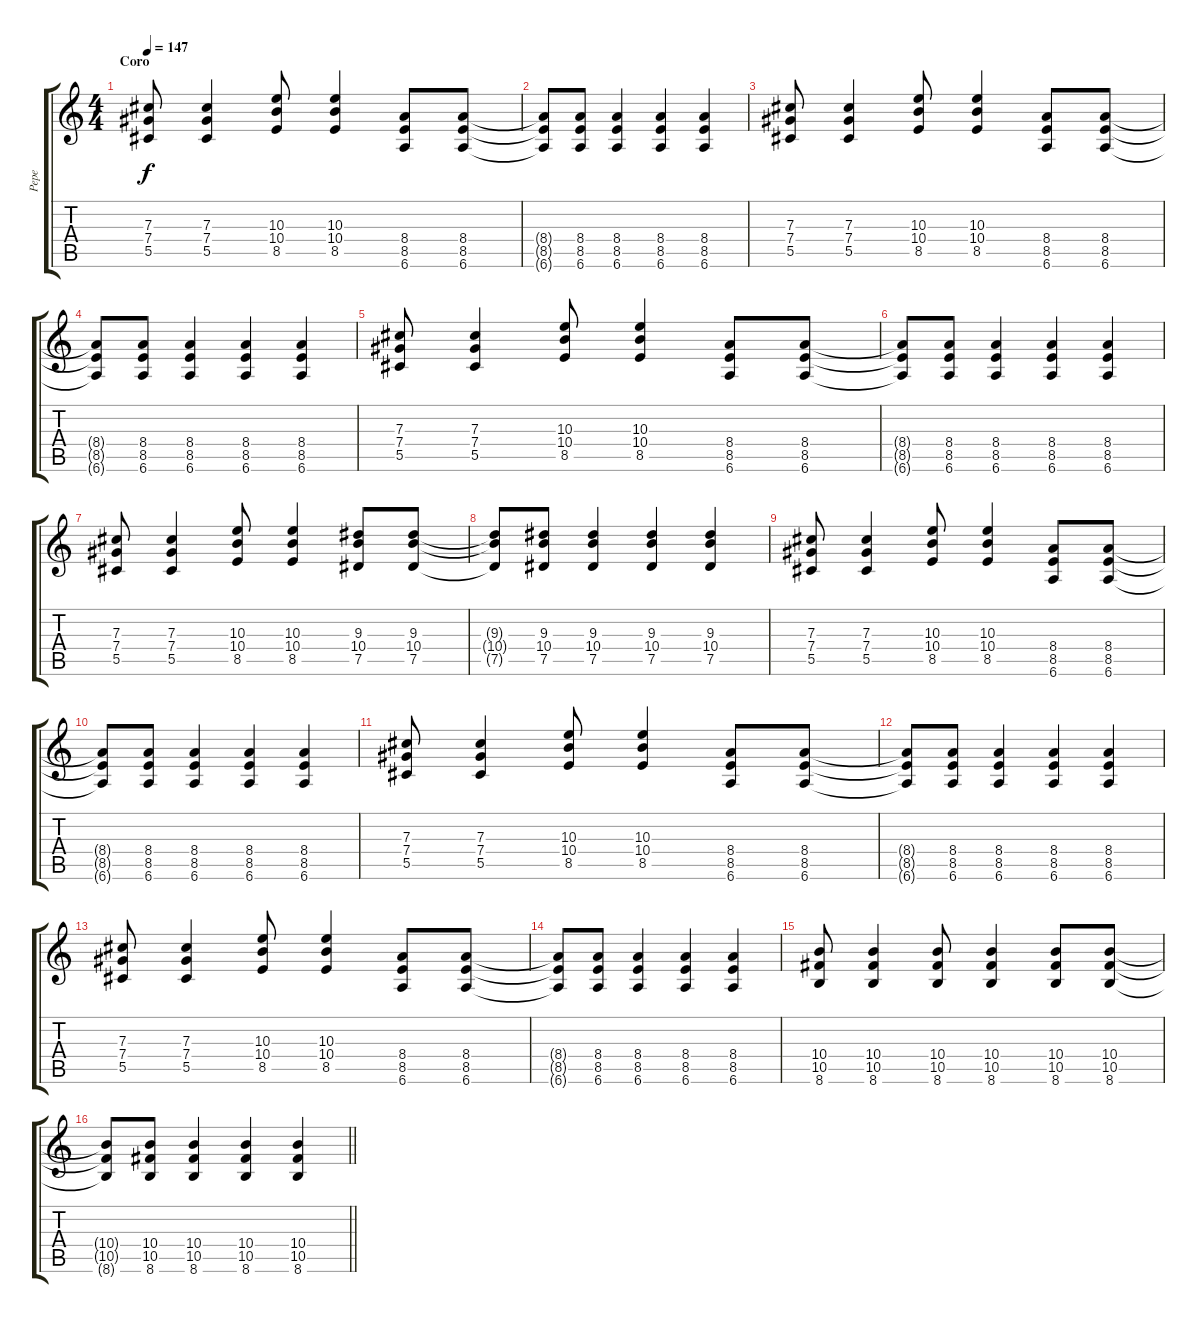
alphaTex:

\track ("Pepe" "Pepe") {solo instrument distortionguitar}
\staff {score tabs}
\tuning (Eb4 Bb3 Gb3 Db3 Ab2 Eb2) {hide}
\ts (4 4)
\section ("" "Coro")
\tempo 147
\clef g2
\ks c
(7.3 7.4 5.5).8{dy f} (7.3 7.4 5.5).4 (10.3 10.4 8.5).8 (10.3 10.4 8.5).4 (8.4 8.5 6.6).8 (8.4 8.5 6.6).8 |
(8.4{t} 8.5{t} 6.6{t}).8 (8.4 8.5 6.6).8 (8.4 8.5 6.6).4 (8.4 8.5 6.6).4 (8.4 8.5 6.6).4 |
(7.3 7.4 5.5).8 (7.3 7.4 5.5).4 (10.3 10.4 8.5).8 (10.3 10.4 8.5).4 (8.4 8.5 6.6).8 (8.4 8.5 6.6).8 |
(8.4{t} 8.5{t} 6.6{t}).8 (8.4 8.5 6.6).8 (8.4 8.5 6.6).4 (8.4 8.5 6.6).4 (8.4 8.5 6.6).4 |
(7.3 7.4 5.5).8 (7.3 7.4 5.5).4 (10.3 10.4 8.5).8 (10.3 10.4 8.5).4 (8.4 8.5 6.6).8 (8.4 8.5 6.6).8 |
(8.4{t} 8.5{t} 6.6{t}).8 (8.4 8.5 6.6).8 (8.4 8.5 6.6).4 (8.4 8.5 6.6).4 (8.4 8.5 6.6).4 |
(7.3 7.4 5.5).8 (7.3 7.4 5.5).4 (10.3 10.4 8.5).8 (10.3 10.4 8.5).4 (9.3 10.4 7.5).8 (9.3 10.4 7.5).8 |
(9.3{t} 10.4{t} 7.5{t}).8 (9.3 10.4 7.5).8 (9.3 10.4 7.5).4 (9.3 10.4 7.5).4 (9.3 10.4 7.5).4 |
(7.3 7.4 5.5).8 (7.3 7.4 5.5).4 (10.3 10.4 8.5).8 (10.3 10.4 8.5).4 (8.4 8.5 6.6).8 (8.4 8.5 6.6).8 |
(8.4{t} 8.5{t} 6.6{t}).8 (8.4 8.5 6.6).8 (8.4 8.5 6.6).4 (8.4 8.5 6.6).4 (8.4 8.5 6.6).4 |
(7.3 7.4 5.5).8 (7.3 7.4 5.5).4 (10.3 10.4 8.5).8 (10.3 10.4 8.5).4 (8.4 8.5 6.6).8 (8.4 8.5 6.6).8 |
(8.4{t} 8.5{t} 6.6{t}).8 (8.4 8.5 6.6).8 (8.4 8.5 6.6).4 (8.4 8.5 6.6).4 (8.4 8.5 6.6).4 |
(7.3 7.4 5.5).8 (7.3 7.4 5.5).4 (10.3 10.4 8.5).8 (10.3 10.4 8.5).4 (8.4 8.5 6.6).8 (8.4 8.5 6.6).8 |
(8.4{t} 8.5{t} 6.6{t}).8 (8.4 8.5 6.6).8 (8.4 8.5 6.6).4 (8.4 8.5 6.6).4 (8.4 8.5 6.6).4 |
(10.4 10.5 8.6).8 (10.4 10.5 8.6).4 (10.4 10.5 8.6).8 (10.4 10.5 8.6).4 (10.4 10.5 8.6).8 (10.4 10.5 8.6).8 |
\barLineRight lightlight
(10.4{t} 10.5{t} 8.6{t}).8 (10.4 10.5 8.6).8 (10.4 10.5 8.6).4 (10.4 10.5 8.6).4 (10.4 10.5 8.6).4
